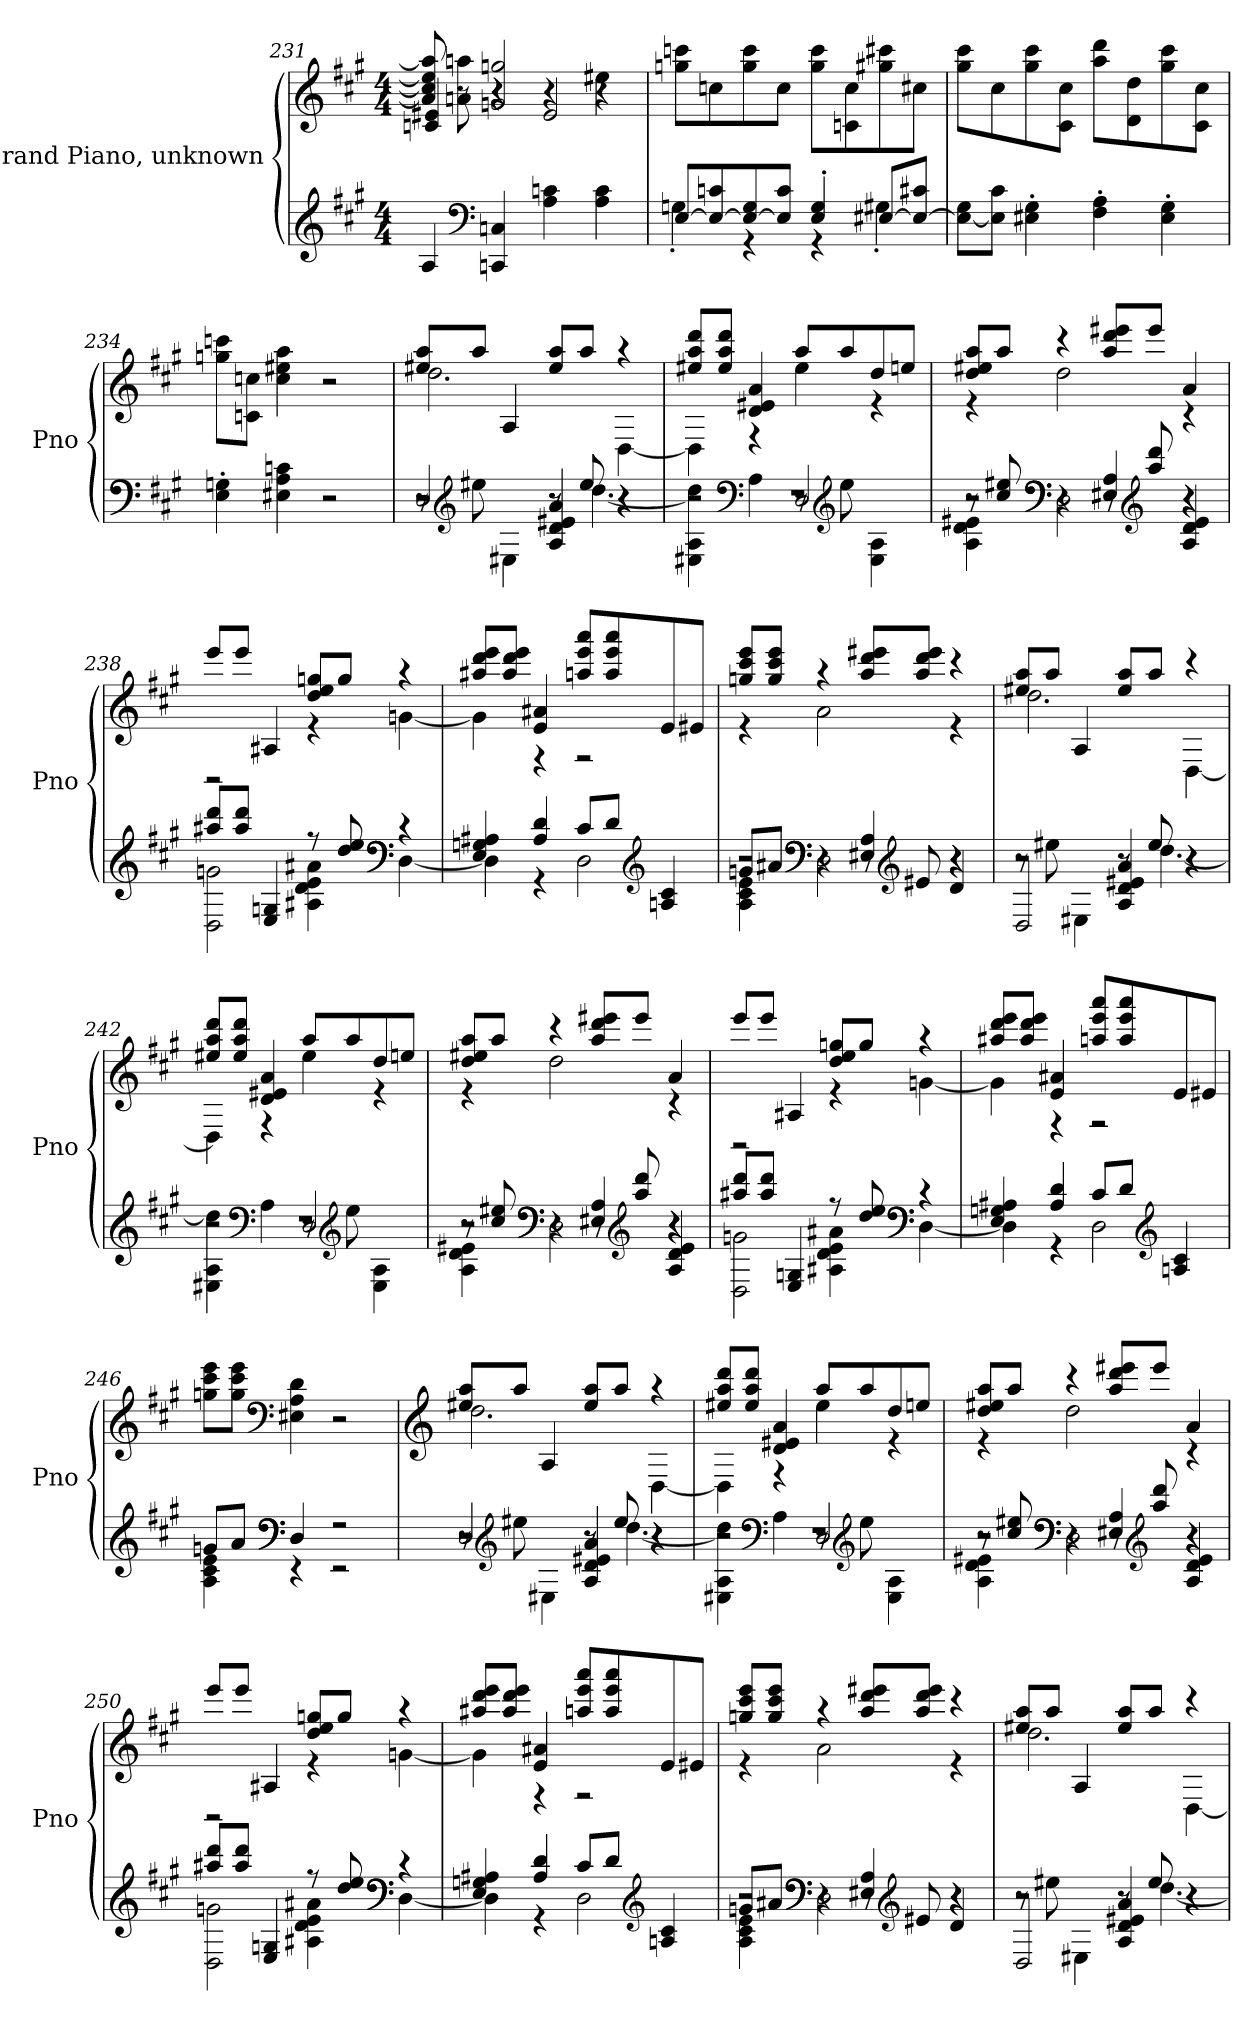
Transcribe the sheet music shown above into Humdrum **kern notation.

**kern	**kern
*part1	*part1
*staff2	*staff1
*I"Grand Piano, unknown	*
*I'Pno	*
*clefG2	*clefG2
*k[f#c#g#]	*k[f#c#g#]
*M4/4	*M4/4
=231	=231
*	*^
*	*	*^
4A/	8a#/] 8cc/] 8ee#/] 8aa#/]	8r	4cn/ 4e#X/
.	8r	8an\ 8aan\	.
*clefF4	*	*	*
4CCn/ 4Cn/	2gn/ 2ggn/	4r	4r
4A\ 4cn\	.	4r	2e#/
4A\ 4c\	4r	4ee#X\	.
*	*v	*v	*v
!!LO:PB:g=z
=232	=232
*^	*
[8E/L	4Gn'\	8ggn\ 8cccn\L
8E/_ 8cn/	.	8ccn\
8E/_ 8G/	4r	8gg\ 8ccc\
8E/] 8c/J	.	8cc\J
4E/' 4G/'	4r	8gg\ 8ccc\L
.	.	8cn\ 8cc\
[8E#X/L	4G#X'\	8gg#X\ 8ccc#X\
8E#/_ 8c#X/J	.	8cc#X\J
*v	*v	*
=233	=233
8E#\_ 8G#\L	8gg#\ 8ccc#\L
8E#\] 8c#\J	8cc#\
4E#X\' 4G#\'	8gg#\ 8ccc#\
.	8c#\ 8cc#\J
4F#\' 4A\'	8aa\ 8ddd\L
.	8d\ 8dd\
4E#\' 4G#\'	8gg#\ 8ccc#\
.	8c#\ 8cc#\J
=234	=234
4E\' 4Gn\'	8ggn\ 8cccn\L
.	8cn\ 8ccn\J
4E#X\ 4A\ 4cn\	4cc\ 4ee#X\ 4aa\
2r	2r
!!LO:LB:g=z
=235	=235
*^	*^
*	*^	*	*
2r	8r	2D/	8ee#X/ 8aa/L	2.dd\
*clefG2	*	*	*	*
.	8ee#X\	.	8aa/J	.
.	4E#X\	.	4A/	.
8r	8r	4A/ 4d/ 4e#X/ 4a/	8ee#/ 8aa/L	.
8ee#/	[4.dd\	.	8aa/J	.
4r	.	4r	4r	[4D\
=236	=236	=236	=236	=236
1r	4E#X\ 4A\ 4dd\]	2r	8ee#X/ 8aa/ 8ddd/L	4D\]
.	.	.	8ee#/ 8aa/ 8ddd/J	.
*clefF4	*	*	*	*
.	4A\	.	4d/ 4e#X/ 4a/	4r
.	8r	2D/	8aa/L	4ee#\
*clefG2	*	*	*	*
.	8ee\	.	8aa/	.
.	4E#\ 4A\	.	8dd/	4r
.	.	.	8een/J	.
=237	=237	=237	=237	=237
8r	4A\ 4d\ 4e#X\	2r	8dd/ 8ee#X/ 8aa/L	4r
8cc#/ 8ee#X/	.	.	8aa/J	.
*clefF4	*	*	*	*
4r	2D\	.	4r	2dd\
8r	.	4E#X/ 4A/	8aa/ 8ddd/ 8eee#X/L	.
*clefG2	*	*	*	*
8aa/ 8ddd/	.	.	8eee#/J	.
4A/ 4d/ 4e#/	4r	4r	4a/	4r
*	*v	*v	*	*
!!LO:LB:g=z	!!
=238	=238	=238	=238
8aa#X/ 8ddd/L	2D\ 2gn\	8eee/L	2r
8aa#/ 8ddd/J	.	8eee/J	.
4E/ 4Gn/	.	4A#X/	.
8r	4A#X\ 4d\ 4e\ 4a#X\	8dd/ 8ee/ 8ggn/L	4r
8dd/ 8ee/	.	8gg/J	.
*clefF4	*	*	*
4r	[4D\	4r	[4gn\
=239	=239	=239	=239
4E/ 4Gn/ 4A#X/	4D\]	8aa#X/ 8ddd/ 8eee/L	4g\]
.	.	8aa#/ 8ddd/ 8eee/J	.
4A#/ 4d/	4r	4e/ 4a#X/	4r
8c#/L	2D\	8aan/ 8eee/ 8aaa/L	2r
8d/J	.	8aa/ 8eee/ 8aaa/	.
*clefG2	*	*	*
4An/ 4c#/	.	8e/	.
.	.	8e#X/J	.
=240	=240	=240	=240
*	*^	*	*
8gn/L	4A\ 4c#\ 4e\	2r	8ggn/ 8ccc#/ 8eee/L	4r
8a#X/J	.	.	8gg/ 8ccc#/ 8eee/J	.
*clefF4	*	*	*	*
4r	2D\	.	4r	2a\
8r	.	4E#X/ 4A/	8aa/ 8ddd/ 8eee#X/L	.
*clefG2	*	*	*	*
8e#X/	.	.	8aa/ 8ddd/ 8eee#/J	.
4d/	4r	4r	4r	4r
!!LO:LB:g=z	!!
=241	=241	=241	=241	=241
2r	8r	2D/	8ee#X/ 8aa/L	2.dd\
.	8ee#X\	.	8aa/J	.
.	4E#X\	.	4A/	.
8r	8r	4A/ 4d/ 4e#X/ 4a/	8ee#/ 8aa/L	.
8ee#/	[4.dd\	.	8aa/J	.
4r	.	4r	4r	[4D\
=242	=242	=242	=242	=242
1r	4E#X\ 4A\ 4dd\]	2r	8ee#X/ 8aa/ 8ddd/L	4D\]
.	.	.	8ee#/ 8aa/ 8ddd/J	.
*clefF4	*	*	*	*
.	4A\	.	4d/ 4e#X/ 4a/	4r
.	8r	2D/	8aa/L	4ee#\
*clefG2	*	*	*	*
.	8ee\	.	8aa/	.
.	4E#\ 4A\	.	8dd/	4r
.	.	.	8een/J	.
=243	=243	=243	=243	=243
8r	4A\ 4d\ 4e#X\	2r	8dd/ 8ee#X/ 8aa/L	4r
8cc#/ 8ee#X/	.	.	8aa/J	.
*clefF4	*	*	*	*
4r	2D\	.	4r	2dd\
8r	.	4E#X/ 4A/	8aa/ 8ddd/ 8eee#X/L	.
*clefG2	*	*	*	*
8aa/ 8ddd/	.	.	8eee#/J	.
4A/ 4d/ 4e#/	4r	4r	4a/	4r
*	*v	*v	*	*
!!LO:LB:g=z	!!
=244	=244	=244	=244
8aa#X/ 8ddd/L	2D\ 2gn\	8eee/L	2r
8aa#/ 8ddd/J	.	8eee/J	.
4E/ 4Gn/	.	4A#X/	.
8r	4A#X\ 4d\ 4e\ 4a#X\	8dd/ 8ee/ 8ggn/L	4r
8dd/ 8ee/	.	8gg/J	.
*clefF4	*	*	*
4r	[4D\	4r	[4gn\
=245	=245	=245	=245
4E/ 4Gn/ 4A#X/	4D\]	8aa#X/ 8ddd/ 8eee/L	4g\]
.	.	8aa#/ 8ddd/ 8eee/J	.
4A#/ 4d/	4r	4e/ 4a#X/	4r
8c#/L	2D\	8aan/ 8eee/ 8aaa/L	2r
8d/J	.	8aa/ 8eee/ 8aaa/	.
*clefG2	*	*	*
4An/ 4c#/	.	8e/	.
.	.	8e#X/J	.
*	*	*v	*v
=246	=246	=246
8gn/L	4A\ 4c#\ 4e\	8ggn\ 8ccc#\ 8eee\L
8a/J	.	8gg\ 8ccc#\ 8eee\J
*clefF4	*	*clefF4
4D/	4r	4E#X\ 4A\ 4d\
2r	2r	2r
*v	*v	*
!!LO:PB:g=z
=247	=247
*	*clefG2
*^	*^
*	*^	*	*
2r	8r	2D/	8ee#X/ 8aa/L	2.dd\
*clefG2	*	*	*	*
.	8ee#X\	.	8aa/J	.
.	4E#X\	.	4A/	.
8r	8r	4A/ 4d/ 4e#X/ 4a/	8ee#/ 8aa/L	.
8ee#/	[4.dd\	.	8aa/J	.
4r	.	4r	4r	[4D\
=248	=248	=248	=248	=248
1r	4E#X\ 4A\ 4dd\]	2r	8ee#X/ 8aa/ 8ddd/L	4D\]
.	.	.	8ee#/ 8aa/ 8ddd/J	.
*clefF4	*	*	*	*
.	4A\	.	4d/ 4e#X/ 4a/	4r
.	8r	2D/	8aa/L	4ee#\
*clefG2	*	*	*	*
.	8ee\	.	8aa/	.
.	4E#\ 4A\	.	8dd/	4r
.	.	.	8een/J	.
=249	=249	=249	=249	=249
8r	4A\ 4d\ 4e#X\	2r	8dd/ 8ee#X/ 8aa/L	4r
8cc#/ 8ee#X/	.	.	8aa/J	.
*clefF4	*	*	*	*
4r	2D\	.	4r	2dd\
8r	.	4E#X/ 4A/	8aa/ 8ddd/ 8eee#X/L	.
*clefG2	*	*	*	*
8aa/ 8ddd/	.	.	8eee#/J	.
4A/ 4d/ 4e#/	4r	4r	4a/	4r
*	*v	*v	*	*
!!LO:LB:g=z	!!
=250	=250	=250	=250
8aa#X/ 8ddd/L	2D\ 2gn\	8eee/L	2r
8aa#/ 8ddd/J	.	8eee/J	.
4E/ 4Gn/	.	4A#X/	.
8r	4A#X\ 4d\ 4e\ 4a#X\	8dd/ 8ee/ 8ggn/L	4r
8dd/ 8ee/	.	8gg/J	.
*clefF4	*	*	*
4r	[4D\	4r	[4gn\
=251	=251	=251	=251
4E/ 4Gn/ 4A#X/	4D\]	8aa#X/ 8ddd/ 8eee/L	4g\]
.	.	8aa#/ 8ddd/ 8eee/J	.
4A#/ 4d/	4r	4e/ 4a#X/	4r
8c#/L	2D\	8aan/ 8eee/ 8aaa/L	2r
8d/J	.	8aa/ 8eee/ 8aaa/	.
*clefG2	*	*	*
4An/ 4c#/	.	8e/	.
.	.	8e#X/J	.
=252	=252	=252	=252
*	*^	*	*
8gn/L	4A\ 4c#\ 4e\	2r	8ggn/ 8ccc#/ 8eee/L	4r
8a#X/J	.	.	8gg/ 8ccc#/ 8eee/J	.
*clefF4	*	*	*	*
4r	2D\	.	4r	2a\
8r	.	4E#X/ 4A/	8aa/ 8ddd/ 8eee#X/L	.
*clefG2	*	*	*	*
8e#X/	.	.	8aa/ 8ddd/ 8eee#/J	.
4d/	4r	4r	4r	4r
!!LO:LB:g=z	!!
=253	=253	=253	=253	=253
2r	8r	2D/	8ee#X/ 8aa/L	2.dd\
.	8ee#X\	.	8aa/J	.
.	4E#X\	.	4A/	.
8r	8r	4A/ 4d/ 4e#X/ 4a/	8ee#/ 8aa/L	.
8ee#/	[4.dd\	.	8aa/J	.
4r	.	4r	4r	[4D\
*v	*v	*v	*	*
*	*v	*v
=	=
*-	*-
